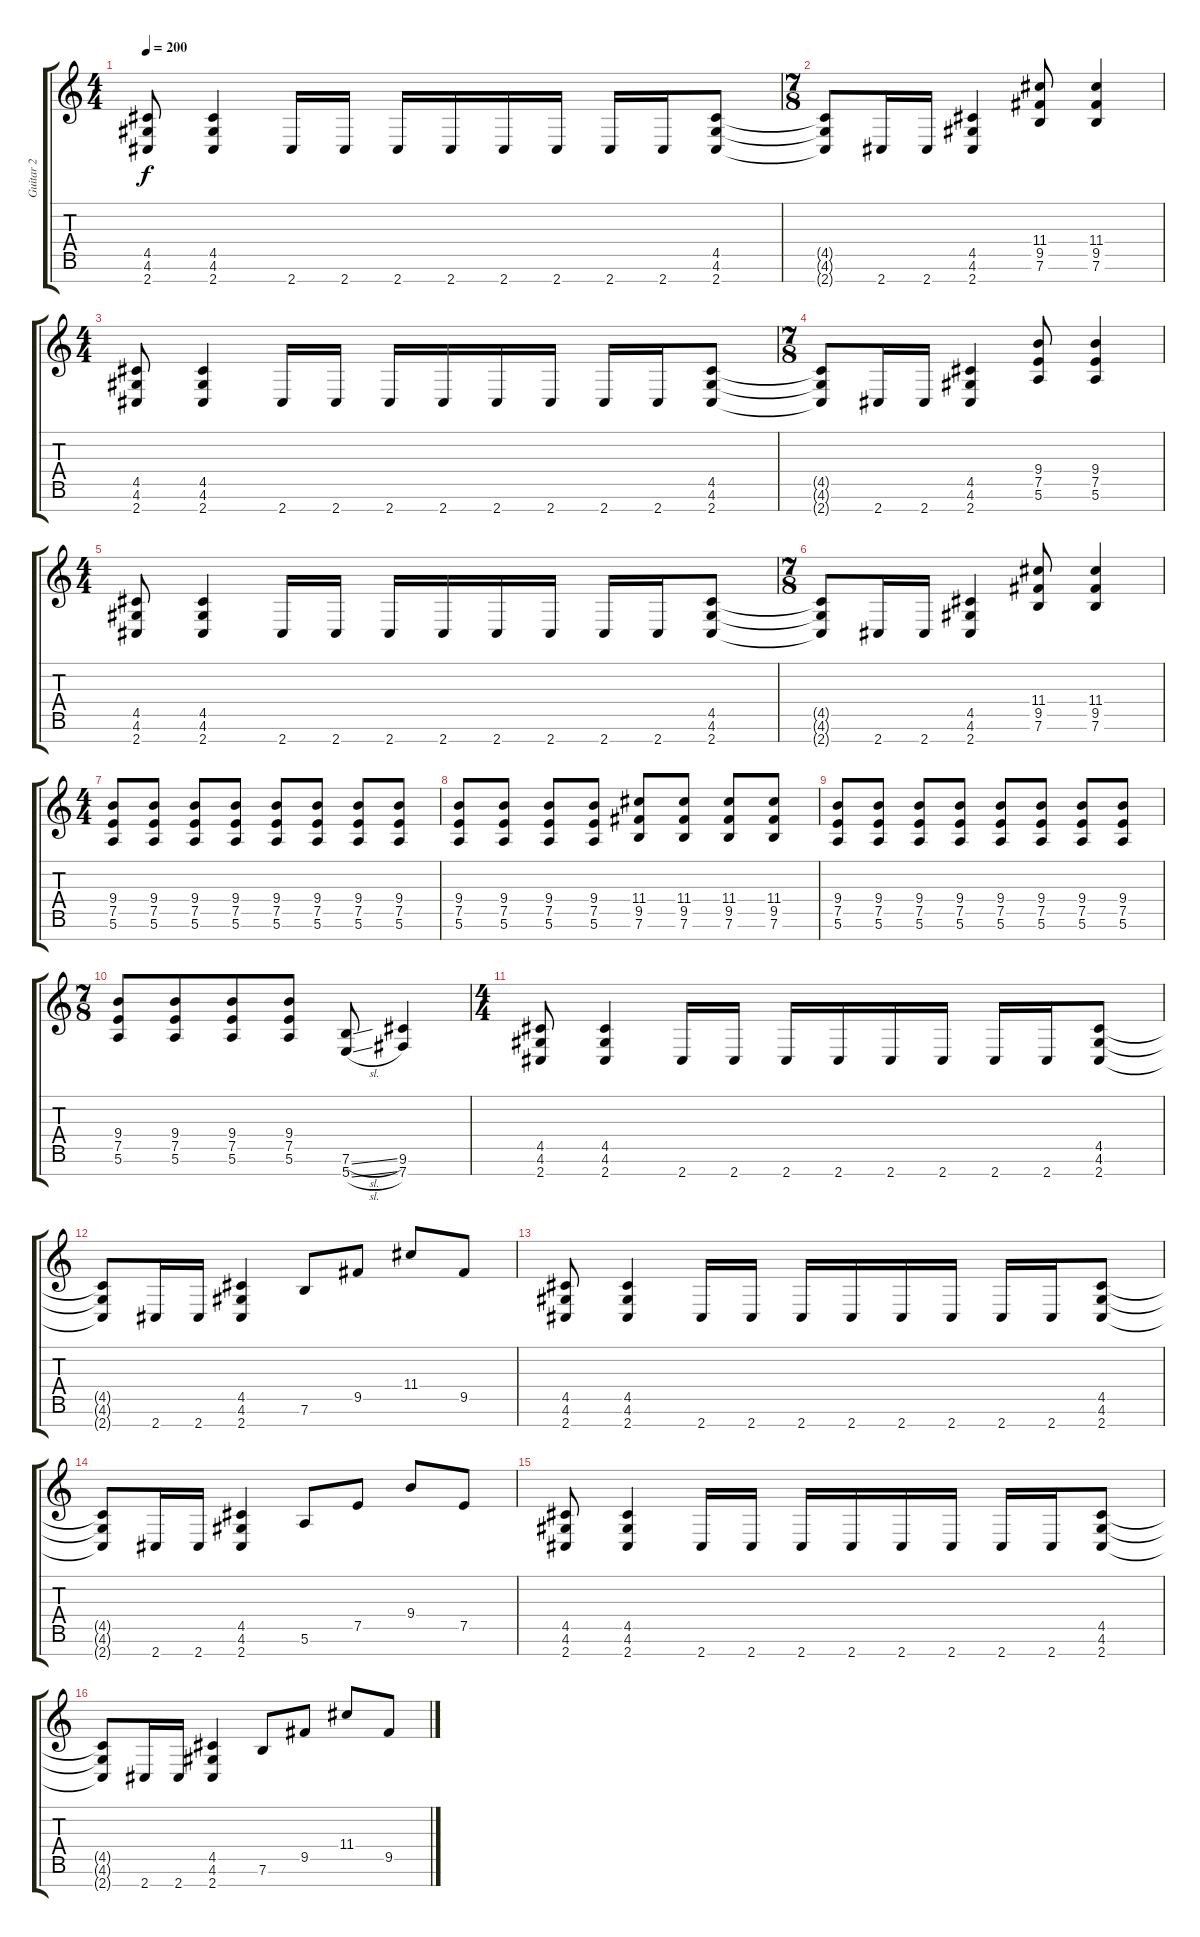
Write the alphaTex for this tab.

\track ("Guitar 2" "Guitar 2") {instrument overdrivenguitar}
\staff {score tabs}
\tuning (E4 B3 G3 D3 A2 E2 B1) {hide}
\ts (4 4)
\tempo 200
\clef g2
\ks c
(4.5 4.6 2.7).8{dy f instrument overdrivenguitar} (4.5 4.6 2.7).4 2.7.16 2.7.16 2.7.16 2.7.16 2.7.16 2.7.16 2.7.16 2.7.16 (4.5 4.6 2.7).8 |
\ts (7 8)
(4.5{t} 4.6{t} 2.7{t}).8 2.7.16 2.7.16 (4.5 4.6 2.7).4 (11.4 9.5 7.6).8 (11.4 9.5 7.6).4 |
\ts (4 4)
(4.5 4.6 2.7).8 (4.5 4.6 2.7).4 2.7.16 2.7.16 2.7.16 2.7.16 2.7.16 2.7.16 2.7.16 2.7.16 (4.5 4.6 2.7).8 |
\ts (7 8)
(4.5{t} 4.6{t} 2.7{t}).8 2.7.16 2.7.16 (4.5 4.6 2.7).4 (9.4 7.5 5.6).8 (9.4 7.5 5.6).4 |
\ts (4 4)
(4.5 4.6 2.7).8 (4.5 4.6 2.7).4 2.7.16 2.7.16 2.7.16 2.7.16 2.7.16 2.7.16 2.7.16 2.7.16 (4.5 4.6 2.7).8 |
\ts (7 8)
(4.5{t} 4.6{t} 2.7{t}).8 2.7.16 2.7.16 (4.5 4.6 2.7).4 (11.4 9.5 7.6).8 (11.4 9.5 7.6).4 |
\ts (4 4)
(9.4 7.5 5.6).8 (9.4 7.5 5.6).8 (9.4 7.5 5.6).8 (9.4 7.5 5.6).8 (9.4 7.5 5.6).8 (9.4 7.5 5.6).8 (9.4 7.5 5.6).8 (9.4 7.5 5.6).8 |
(9.4 7.5 5.6).8 (9.4 7.5 5.6).8 (9.4 7.5 5.6).8 (9.4 7.5 5.6).8 (11.4 9.5 7.6).8 (11.4 9.5 7.6).8 (11.4 9.5 7.6).8 (11.4 9.5 7.6).8 |
(9.4 7.5 5.6).8 (9.4 7.5 5.6).8 (9.4 7.5 5.6).8 (9.4 7.5 5.6).8 (9.4 7.5 5.6).8 (9.4 7.5 5.6).8 (9.4 7.5 5.6).8 (9.4 7.5 5.6).8 |
\ts (7 8)
(9.4 7.5 5.6).8 (9.4 7.5 5.6).8 (9.4 7.5 5.6).8 (9.4 7.5 5.6).8 (7.6{sl} 5.7{sl}).8 (9.6 7.7).4 |
\ts (4 4)
(4.5 4.6 2.7).8 (4.5 4.6 2.7).4 2.7.16 2.7.16 2.7.16 2.7.16 2.7.16 2.7.16 2.7.16 2.7.16 (4.5 4.6 2.7).8 |
(4.5{t} 4.6{t} 2.7{t}).8 2.7.16 2.7.16 (4.5 4.6 2.7).4 7.6.8 9.5.8 11.4.8 9.5.8 |
(4.5 4.6 2.7).8 (4.5 4.6 2.7).4 2.7.16 2.7.16 2.7.16 2.7.16 2.7.16 2.7.16 2.7.16 2.7.16 (4.5 4.6 2.7).8 |
(4.5{t} 4.6{t} 2.7{t}).8 2.7.16 2.7.16 (4.5 4.6 2.7).4 5.6.8 7.5.8 9.4.8 7.5.8 |
(4.5 4.6 2.7).8 (4.5 4.6 2.7).4 2.7.16 2.7.16 2.7.16 2.7.16 2.7.16 2.7.16 2.7.16 2.7.16 (4.5 4.6 2.7).8 |
(4.5{t} 4.6{t} 2.7{t}).8 2.7.16 2.7.16 (4.5 4.6 2.7).4 7.6.8 9.5.8 11.4.8 9.5.8
